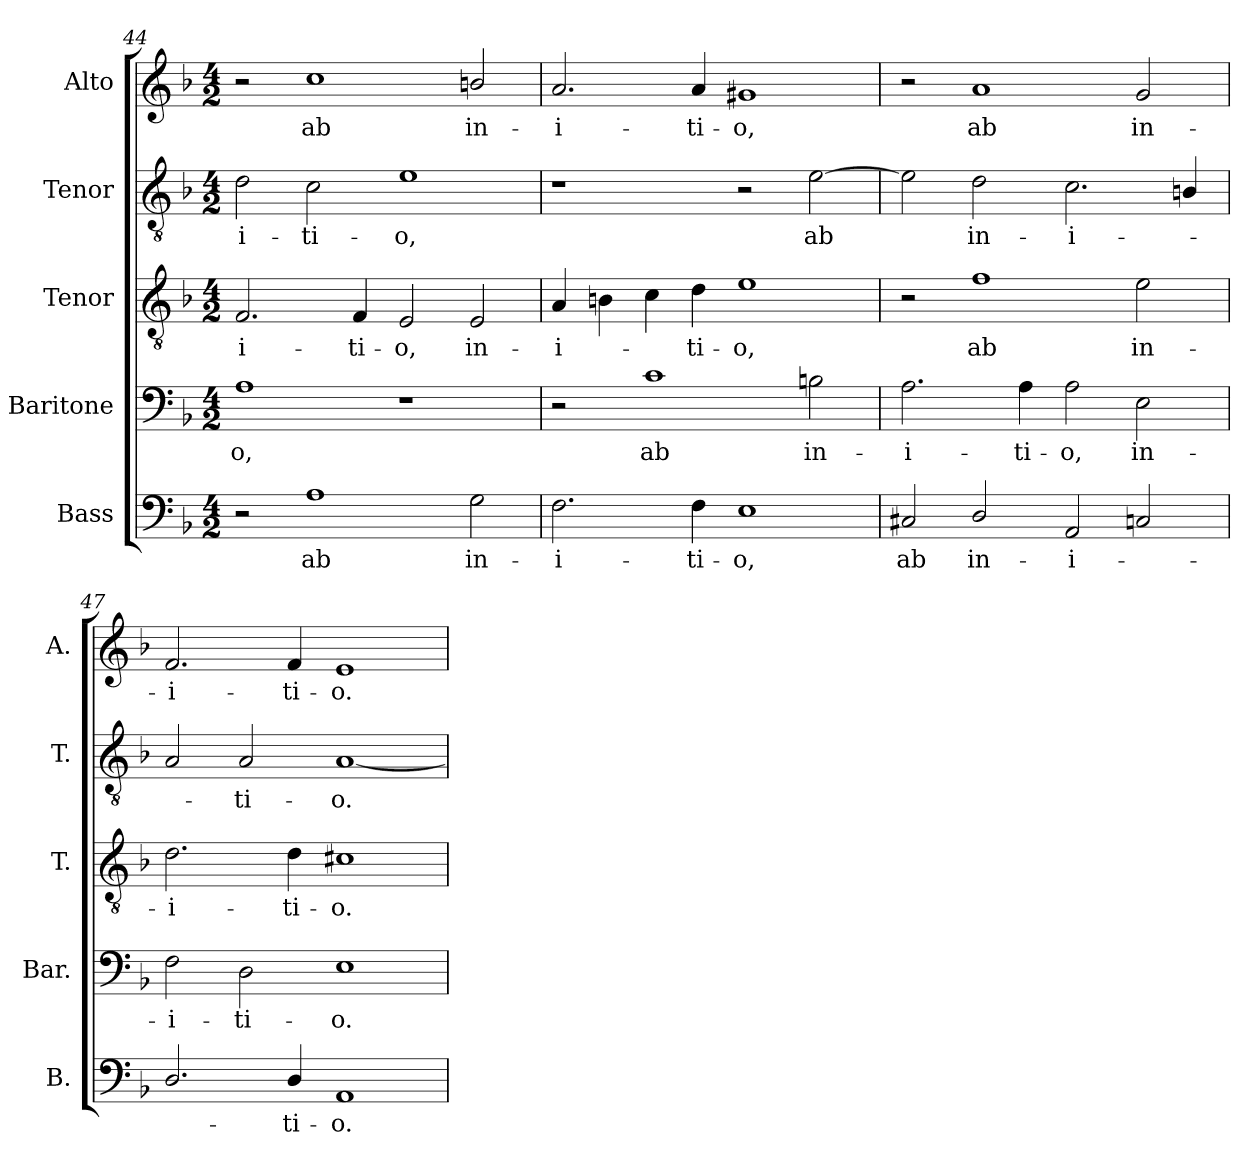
**kern	**text	**kern	**text	**kern	**text	**kern	**text	**kern	**text
*part5	*part5	*part4	*part4	*part3	*part3	*part2	*part2	*part1	*part1
*staff5	*staff5	*staff4	*staff4	*staff3	*staff3	*staff2	*staff2	*staff1	*staff1
*I"Bass	*	*I"Baritone	*	*I"Tenor	*	*I"Tenor	*	*I"Alto	*
*I'B.	*	*I'Bar.	*	*I'T.	*	*I'T.	*	*I'A.	*
*clefF4	*	*clefF4	*	*clefGv2	*	*clefGv2	*	*clefG2	*
*	*	*	*	*ITrd7c12	*	*ITrd7c12	*	*	*
*k[b-]	*	*k[b-]	*	*k[b-]	*	*k[b-]	*	*k[b-]	*
*F:	*	*F:	*	*F:	*	*F:	*	*F:	*
*M4/2	*	*M4/2	*	*M4/2	*	*M4/2	*	*M4/2	*
=44	=44	=44	=44	=44	=44	=44	=44	=44	=44
!	!	!	!LO:LY:b:color=#000000	!	!	!	!	!	!
!	!	!	!	!	!LO:LY:b:color=#000000	!	!	!	!
!	!	!	!	!	!	!	!LO:LY:b:color=#000000	!	!
2r	.	1Ai	-o,	2.FFi/	-i-	2Di\	-i-	2r	.
!	!LO:LY:b:color=#000000	!	!	!	!	!	!	!	!
!	!	!	!	!	!	!	!LO:LY:b:color=#000000	!	!
!	!	!	!	!	!	!	!	!	!LO:LY:b:color=#000000
1Ai	ab	.	.	.	.	2Ci\	-ti-	1cci	ab
!	!	!	!	!	!LO:LY:b:color=#000000	!	!	!	!
.	.	.	.	4FFi/	-ti-	.	.	.	.
!	!	!	!	!	!LO:LY:b:color=#000000	!	!	!	!
!	!	!	!	!	!	!	!LO:LY:b:color=#000000	!	!
.	.	1r	.	2EEi/	-o,	1Ei	-o,	.	.
!	!LO:LY:b:color=#000000	!	!	!	!	!	!	!	!
!	!	!	!	!	!LO:LY:b:color=#000000	!	!	!	!
!	!	!	!	!	!	!	!	!	!LO:LY:b:color=#000000
2Gi\	in-	.	.	2EEi/	in-	.	.	2bni/	in-
!!LO:PB:g=z
=45	=45	=45	=45	=45	=45	=45	=45	=45	=45
!	!LO:LY:b:color=#000000	!	!	!	!	!	!	!	!
!	!	!	!	!	!LO:LY:b:color=#000000	!	!	!	!
!	!	!	!	!	!	!	!	!	!LO:LY:b:color=#000000
2.Fi\	-i-	2r	.	4AAi/	-i-	1r	.	2.ai/	-i-
.	.	.	.	4BBni\	.	.	.	.	.
!	!	!	!LO:LY:b:color=#000000	!	!	!	!	!	!
.	.	1ci	ab	4Ci\	.	.	.	.	.
!	!LO:LY:b:color=#000000	!	!	!	!	!	!	!	!
!	!	!	!	!	!LO:LY:b:color=#000000	!	!	!	!
!	!	!	!	!	!	!	!	!	!LO:LY:b:color=#000000
4Fi\	-ti-	.	.	4Di\	-ti-	.	.	4ai/	-ti-
!	!LO:LY:b:color=#000000	!	!	!	!	!	!	!	!
!	!	!	!	!	!LO:LY:b:color=#000000	!	!	!	!
!	!	!	!	!	!	!	!	!	!LO:LY:b:color=#000000
1Ei	-o,	.	.	1Ei	-o,	2r	.	1g#Xi	-o,
!	!	!	!LO:LY:b:color=#000000	!	!	!	!	!	!
!	!	!	!	!	!	!	!LO:LY:b:color=#000000	!	!
.	.	2Bni\	in-	.	.	[2Ei\	ab	.	.
=46	=46	=46	=46	=46	=46	=46	=46	=46	=46
!	!LO:LY:b:color=#000000	!	!	!	!	!	!	!	!
!	!	!	!LO:LY:b:color=#000000	!	!	!	!	!	!
2C#Xi/	ab	2.Ai\	-i-	2r	.	2Ei\]	.	2r	.
!	!LO:LY:b:color=#000000	!	!	!	!	!	!	!	!
!	!	!	!	!	!LO:LY:b:color=#000000	!	!	!	!
!	!	!	!	!	!	!	!LO:LY:b:color=#000000	!	!
!	!	!	!	!	!	!	!	!	!LO:LY:b:color=#000000
2Di/	in-	.	.	1Fi	ab	2Di\	in-	1ai	ab
!	!	!	!LO:LY:b:color=#000000	!	!	!	!	!	!
.	.	4Ai\	-ti-	.	.	.	.	.	.
!	!LO:LY:b:color=#000000	!	!	!	!	!	!	!	!
!	!	!	!LO:LY:b:color=#000000	!	!	!	!	!	!
!	!	!	!	!	!	!	!LO:LY:b:color=#000000	!	!
2AAi/	-i-	2Ai\	-o,	.	.	2.Ci\	-i-	.	.
!	!	!	!LO:LY:b:color=#000000	!	!	!	!	!	!
!	!	!	!	!	!LO:LY:b:color=#000000	!	!	!	!
!	!	!	!	!	!	!	!	!	!LO:LY:b:color=#000000
2Cni/	.	2Ei\	in-	2Ei\	in-	.	.	2gi/	in-
.	.	.	.	.	.	4BBni/	.	.	.
=47	=47	=47	=47	=47	=47	=47	=47	=47	=47
!	!	!	!LO:LY:b:color=#000000	!	!	!	!	!	!
!	!	!	!	!	!LO:LY:b:color=#000000	!	!	!	!
!	!	!	!	!	!	!	!	!	!LO:LY:b:color=#000000
2.Di/	.	2Fi\	-i-	2.Di\	-i-	2AAi/	.	2.fi/	-i-
!	!	!	!LO:LY:b:color=#000000	!	!	!	!	!	!
!	!	!	!	!	!	!	!LO:LY:b:color=#000000	!	!
.	.	2Di\	-ti-	.	.	2AAi/	-ti-	.	.
!	!LO:LY:b:color=#000000	!	!	!	!	!	!	!	!
!	!	!	!	!	!LO:LY:b:color=#000000	!	!	!	!
!	!	!	!	!	!	!	!	!	!LO:LY:b:color=#000000
4Di/	-ti-	.	.	4Di\	-ti-	.	.	4fi/	-ti-
!	!LO:LY:b:color=#000000	!	!	!	!	!	!	!	!
!	!	!	!LO:LY:b:color=#000000	!	!	!	!	!	!
!	!	!	!	!	!LO:LY:b:color=#000000	!	!	!	!
!	!	!	!	!	!	!	!LO:LY:b:color=#000000	!	!
!	!	!	!	!	!	!	!	!	!LO:LY:b:color=#000000
1AAi	-o.	1Ei	-o.	1C#Xi	-o.	[1AAi	-o.	1ei	-o.
=	=	=	=	=	=	=	=	=	=
*-	*-	*-	*-	*-	*-	*-	*-	*-	*-
